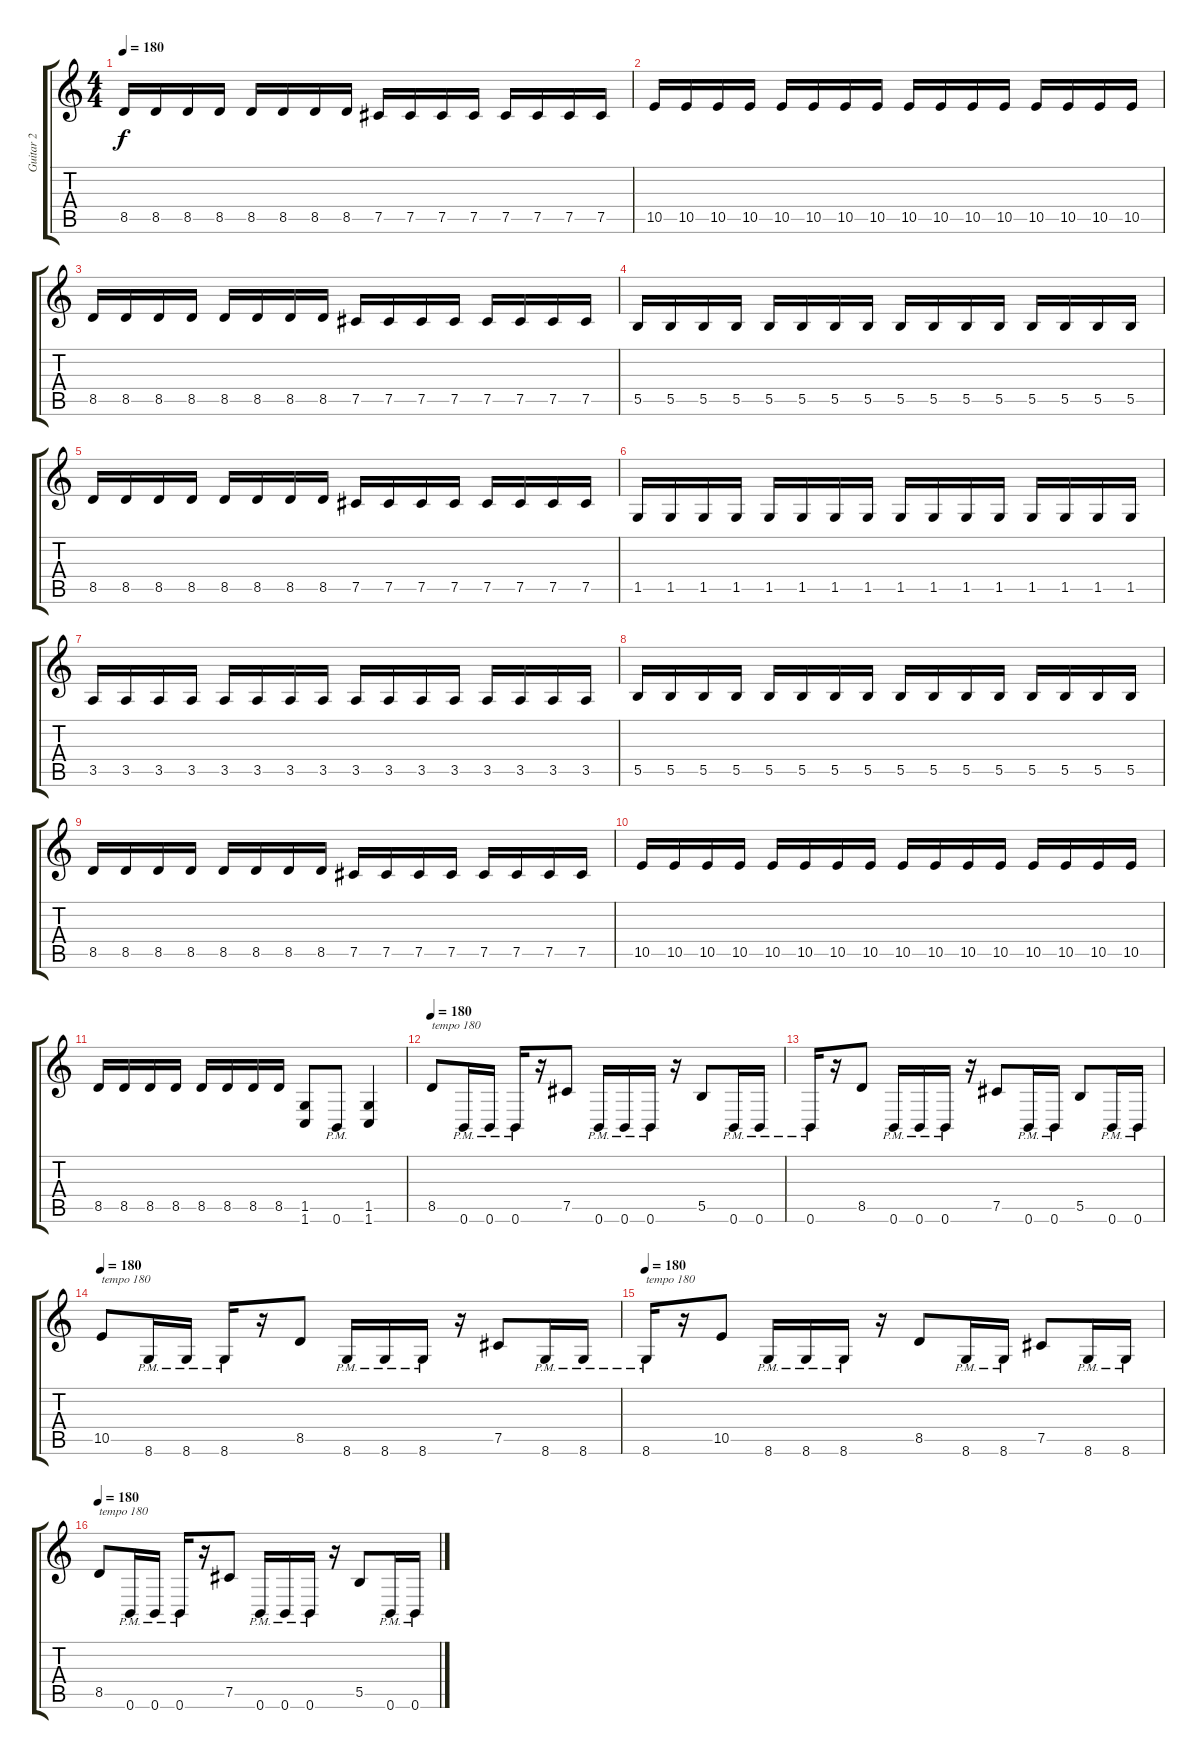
\track ("Guitar 2" "Guitar 2") {instrument distortionguitar}
\staff {score tabs}
\tuning (Db4 Ab3 E3 B2 Gb2 B1) {hide}
\ts (4 4)
\tempo 180
\clef g2
\ks c
8.5.16{dy f} 8.5.16 8.5.16 8.5.16 8.5.16 8.5.16 8.5.16 8.5.16 7.5.16 7.5.16 7.5.16 7.5.16 7.5.16 7.5.16 7.5.16 7.5.16 |
10.5.16 10.5.16 10.5.16 10.5.16 10.5.16 10.5.16 10.5.16 10.5.16 10.5.16 10.5.16 10.5.16 10.5.16 10.5.16 10.5.16 10.5.16 10.5.16 |
8.5.16 8.5.16 8.5.16 8.5.16 8.5.16 8.5.16 8.5.16 8.5.16 7.5.16 7.5.16 7.5.16 7.5.16 7.5.16 7.5.16 7.5.16 7.5.16 |
5.5.16 5.5.16 5.5.16 5.5.16 5.5.16 5.5.16 5.5.16 5.5.16 5.5.16 5.5.16 5.5.16 5.5.16 5.5.16 5.5.16 5.5.16 5.5.16 |
8.5.16 8.5.16 8.5.16 8.5.16 8.5.16 8.5.16 8.5.16 8.5.16 7.5.16 7.5.16 7.5.16 7.5.16 7.5.16 7.5.16 7.5.16 7.5.16 |
1.5.16 1.5.16 1.5.16 1.5.16 1.5.16 1.5.16 1.5.16 1.5.16 1.5.16 1.5.16 1.5.16 1.5.16 1.5.16 1.5.16 1.5.16 1.5.16 |
3.5.16 3.5.16 3.5.16 3.5.16 3.5.16 3.5.16 3.5.16 3.5.16 3.5.16 3.5.16 3.5.16 3.5.16 3.5.16 3.5.16 3.5.16 3.5.16 |
5.5.16 5.5.16 5.5.16 5.5.16 5.5.16 5.5.16 5.5.16 5.5.16 5.5.16 5.5.16 5.5.16 5.5.16 5.5.16 5.5.16 5.5.16 5.5.16 |
8.5.16 8.5.16 8.5.16 8.5.16 8.5.16 8.5.16 8.5.16 8.5.16 7.5.16 7.5.16 7.5.16 7.5.16 7.5.16 7.5.16 7.5.16 7.5.16 |
10.5.16 10.5.16 10.5.16 10.5.16 10.5.16 10.5.16 10.5.16 10.5.16 10.5.16 10.5.16 10.5.16 10.5.16 10.5.16 10.5.16 10.5.16 10.5.16 |
8.5.16 8.5.16 8.5.16 8.5.16 8.5.16 8.5.16 8.5.16 8.5.16 (1.5 1.6).8 0.6{pm}.8 (1.5 1.6).4 |
\tempo 180
8.5.8{txt "tempo 180"} 0.6{pm}.16 0.6{pm}.16 0.6{pm}.16 r.16 7.5.8 0.6{pm}.16 0.6{pm}.16 0.6{pm}.16 r.16 5.5.8 0.6{pm}.16 0.6{pm}.16 |
0.6{pm}.16 r.16 8.5.8 0.6{pm}.16 0.6{pm}.16 0.6{pm}.16 r.16 7.5.8 0.6{pm}.16 0.6{pm}.16 5.5.8 0.6{pm}.16 0.6{pm}.16 |
\tempo 180
10.5.8{txt "tempo 180"} 8.6{pm}.16 8.6{pm}.16 8.6{pm}.16 r.16 8.5.8 8.6{pm}.16 8.6{pm}.16 8.6{pm}.16 r.16 7.5.8 8.6{pm}.16 8.6{pm}.16 |
\tempo 180
8.6{pm}.16{txt "tempo 180"} r.16 10.5.8 8.6{pm}.16 8.6{pm}.16 8.6{pm}.16 r.16 8.5.8 8.6{pm}.16 8.6{pm}.16 7.5.8 8.6{pm}.16 8.6{pm}.16 |
\tempo 180
8.5.8{txt "tempo 180"} 0.6{pm}.16 0.6{pm}.16 0.6{pm}.16 r.16 7.5.8 0.6{pm}.16 0.6{pm}.16 0.6{pm}.16 r.16 5.5.8 0.6{pm}.16 0.6{pm}.16
